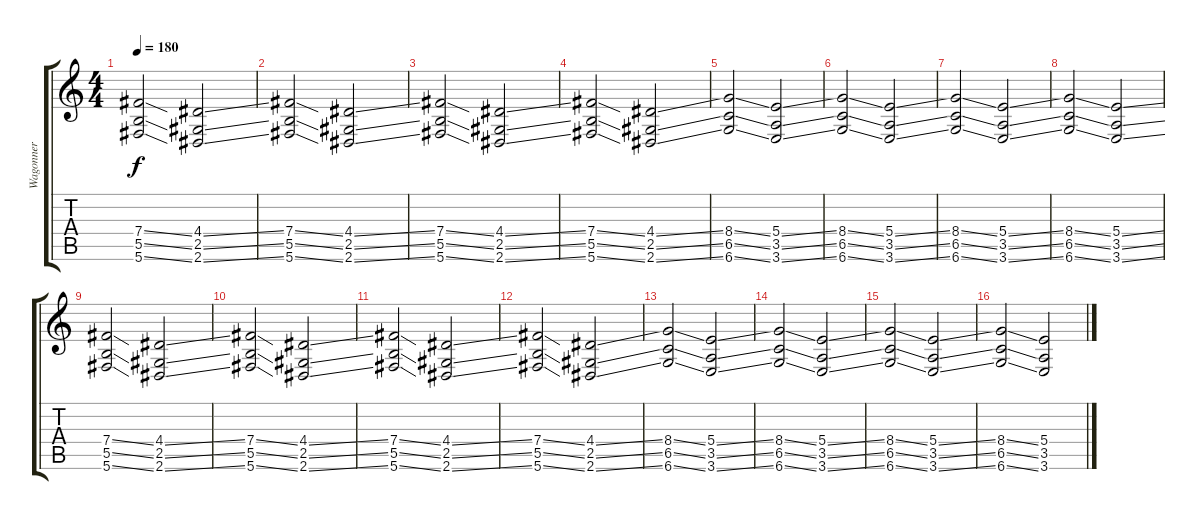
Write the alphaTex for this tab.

\track ("Wagonner" "Wagonner") {instrument distortionguitar}
\staff {score tabs}
\tuning (Db4 Ab3 E3 B2 Gb2 Db2) {hide}
\ts (4 4)
\tempo 180
\clef g2
\ks c
(7.4{ss} 5.5{ss} 5.6{ss}).2{dy f} (4.4{ss} 2.5{ss} 2.6{ss}).2 |
(7.4{ss} 5.5{ss} 5.6{ss}).2 (4.4{ss} 2.5{ss} 2.6{ss}).2 |
(7.4{ss} 5.5{ss} 5.6{ss}).2 (4.4{ss} 2.5{ss} 2.6{ss}).2 |
(7.4{ss} 5.5{ss} 5.6{ss}).2 (4.4{ss} 2.5{ss} 2.6{ss}).2 |
(8.4{ss} 6.5{ss} 6.6{ss}).2 (5.4{ss} 3.5{ss} 3.6{ss}).2 |
(8.4{ss} 6.5{ss} 6.6{ss}).2 (5.4{ss} 3.5{ss} 3.6{ss}).2 |
(8.4{ss} 6.5{ss} 6.6{ss}).2 (5.4{ss} 3.5{ss} 3.6{ss}).2 |
(8.4{ss} 6.5{ss} 6.6{ss}).2 (5.4{ss} 3.5{ss} 3.6{ss}).2 |
(7.4{ss} 5.5{ss} 5.6{ss}).2 (4.4{ss} 2.5{ss} 2.6{ss}).2 |
(7.4{ss} 5.5{ss} 5.6{ss}).2 (4.4{ss} 2.5{ss} 2.6{ss}).2 |
(7.4{ss} 5.5{ss} 5.6{ss}).2 (4.4{ss} 2.5{ss} 2.6{ss}).2 |
(7.4{ss} 5.5{ss} 5.6{ss}).2 (4.4{ss} 2.5{ss} 2.6{ss}).2 |
(8.4{ss} 6.5{ss} 6.6{ss}).2 (5.4{ss} 3.5{ss} 3.6{ss}).2 |
(8.4{ss} 6.5{ss} 6.6{ss}).2 (5.4{ss} 3.5{ss} 3.6{ss}).2 |
(8.4{ss} 6.5{ss} 6.6{ss}).2 (5.4{ss} 3.5{ss} 3.6{ss}).2 |
(8.4{ss} 6.5{ss} 6.6{ss}).2 (5.4{ss} 3.5{ss} 3.6{ss}).2
